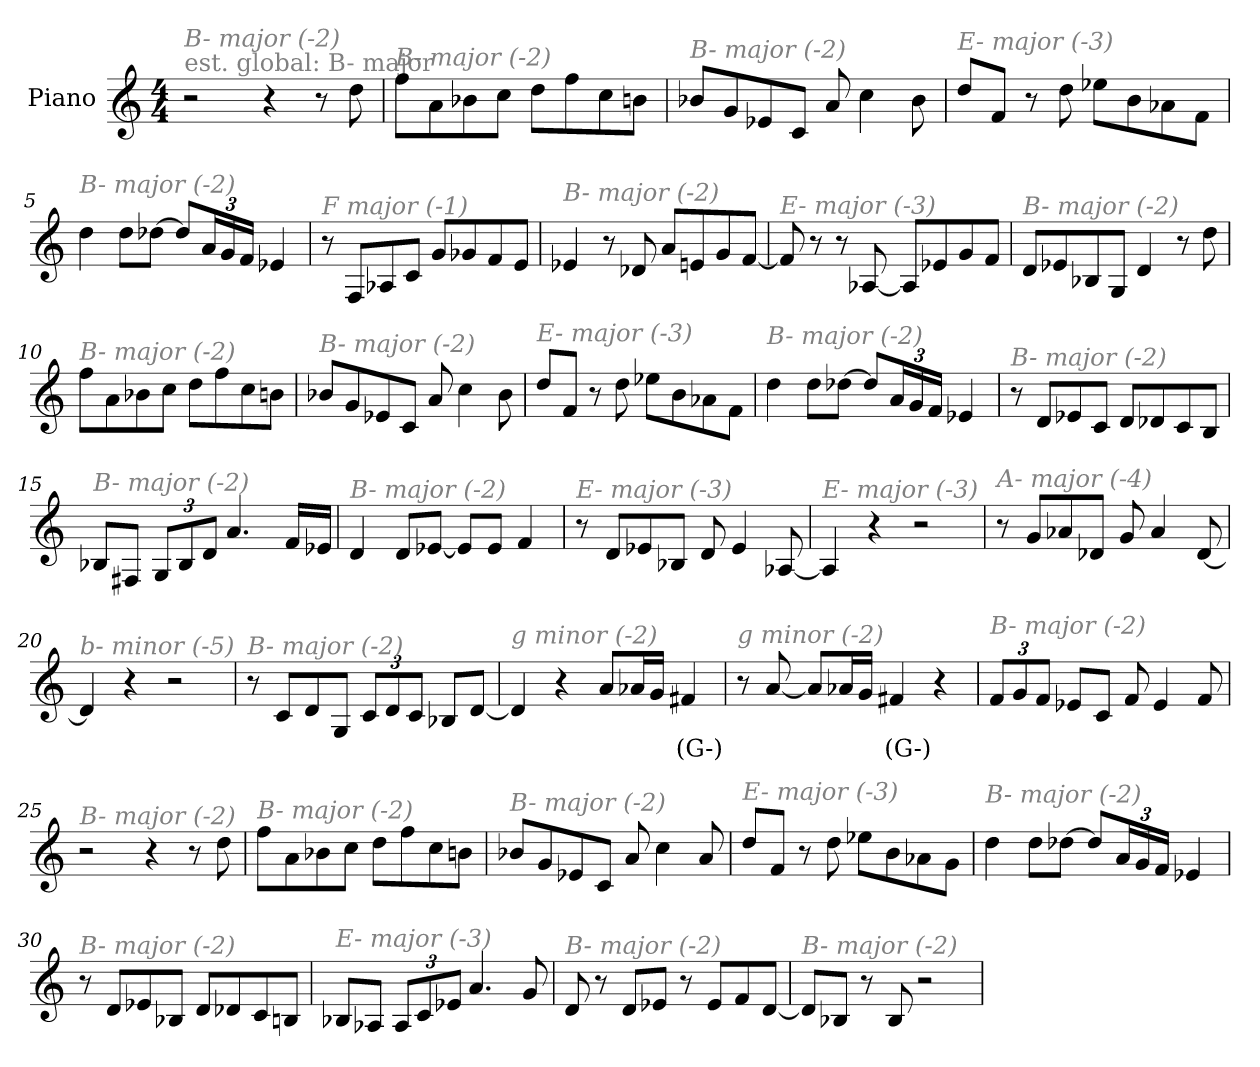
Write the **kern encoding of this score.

**kern	**text
*part1	*part1
*staff1	*staff1
*I"Piano	*
*I'Pno	*
*clefG2	*
*k[]	*
*M4/4	*
*MM326	*
=1	=1
!LO:TX:a:color=#808080:t=est. global&colon; B- major	!
!LO:TX:i:color=#808080:t=B- major (-2)	!
2r	.
4r	.
8r	.
8dd\	.
=2	=2
!LO:TX:i:color=#808080:t=B- major (-2)	!
8ff\L	.
8a\	.
8b-X\	.
8cc\J	.
8dd\L	.
8ff\	.
8cc\	.
8bn\J	.
=3	=3
!LO:TX:i:color=#808080:t=B- major (-2)	!
8b-X/L	.
8g/	.
8e-X/	.
8c/J	.
8a/	.
4cc\	.
8b-\	.
=4	=4
!LO:TX:i:color=#808080:t=E- major (-3)	!
8dd/L	.
8f/J	.
8r	.
8dd\	.
8ee-X\L	.
8b\	.
8a-X\	.
8f\J	.
!!LO:LB:g=z
=5	=5
!LO:TX:i:color=#808080:t=B- major (-2)	!
4dd\	.
8dd\L	.
[8dd-X\J	.
8dd-/L]	.
*Xbrackettup	*
24a/L	.
24g/	.
24f/JJ	.
4e-X/	.
=6	=6
!LO:TX:i:color=#808080:t=F major (-1)	!
8r	.
8F/L	.
8A-X/	.
8c/J	.
8g/L	.
8g-X/	.
8f/	.
8e/J	.
=7	=7
!LO:TX:i:color=#808080:t=B- major (-2)	!
4e-X/	.
8r	.
8d-X/	.
8a/L	.
8en/	.
8g/	.
[8f/J	.
=8	=8
!LO:TX:i:color=#808080:t=E- major (-3)	!
8f/]	.
8r	.
8r	.
[8A-X/	.
8A-/L]	.
8e-X/	.
8g/	.
8f/J	.
!!LO:LB:g=z
=9	=9
!LO:TX:i:color=#808080:t=B- major (-2)	!
8d/L	.
8e-X/	.
8B-X/	.
8G/J	.
4d/	.
8r	.
8dd\	.
=10	=10
!LO:TX:i:color=#808080:t=B- major (-2)	!
8ff\L	.
8a\	.
8b-X\	.
8cc\J	.
8dd\L	.
8ff\	.
8cc\	.
8bn\J	.
=11	=11
!LO:TX:i:color=#808080:t=B- major (-2)	!
8b-X/L	.
8g/	.
8e-X/	.
8c/J	.
8a/	.
4cc\	.
8b-\	.
=12	=12
!LO:TX:i:color=#808080:t=E- major (-3)	!
8dd/L	.
8f/J	.
8r	.
8dd\	.
8ee-X\L	.
8b\	.
8a-X\	.
8f\J	.
!!LO:LB:g=z
=13	=13
!LO:TX:i:color=#808080:t=B- major (-2)	!
4dd\	.
8dd\L	.
[8dd-X\J	.
8dd-/L]	.
24a/L	.
24g/	.
24f/JJ	.
4e-X/	.
=14	=14
!LO:TX:i:color=#808080:t=B- major (-2)	!
8r	.
8d/L	.
8e-X/	.
8c/J	.
8d/L	.
8d-X/	.
8c/	.
8B/J	.
=15	=15
!LO:TX:i:color=#808080:t=B- major (-2)	!
8B-X/L	.
8F#X/J	.
12G/L	.
12B-/	.
12d/J	.
4.a/	.
16f/LL	.
16e-X/JJ	.
=16	=16
!LO:TX:i:color=#808080:t=B- major (-2)	!
4d/	.
8d/L	.
[8e-X/J	.
8e-/L]	.
8e-/J	.
4f/	.
!!LO:LB:g=z
=17	=17
!LO:TX:i:color=#808080:t=E- major (-3)	!
8r	.
8d/L	.
8e-X/	.
8B-X/J	.
8d/	.
4e-/	.
[8A-X/	.
=18	=18
!LO:TX:i:color=#808080:t=E- major (-3)	!
4A-/]	.
4r	.
2r	.
=19	=19
!LO:TX:i:color=#808080:t=A- major (-4)	!
8r	.
8g/L	.
8a-X/	.
8d-X/J	.
8g/	.
4a-/	.
[8d-/	.
=20	=20
!LO:TX:i:color=#808080:t=b- minor (-5)	!
4d-/]	.
4r	.
2r	.
=21	=21
!LO:TX:i:color=#808080:t=B- major (-2)	!
8r	.
8c/L	.
8d/	.
8G/J	.
12c/L	.
12d/	.
12c/J	.
8B-X/L	.
[8d/J	.
!!LO:LB:g=z
=22	=22
!LO:TX:i:color=#808080:t=g minor (-2)	!
4d/]	.
4r	.
8a/L	.
16a-X/L	.
16g/JJ	.
4f#Xi/	(G-)
=23	=23
!LO:TX:i:color=#808080:t=g minor (-2)	!
8r	.
[8a/	.
8a/L]	.
16a-X/L	.
16g/JJ	.
4f#Xi/	(G-)
4r	.
=24	=24
!LO:TX:i:color=#808080:t=B- major (-2)	!
12f/L	.
12g/	.
12f/J	.
8e-X/L	.
8c/J	.
8f/	.
4e-/	.
8f/	.
=25	=25
!LO:TX:i:color=#808080:t=B- major (-2)	!
2r	.
4r	.
8r	.
8dd\	.
!!LO:LB:g=z
=26	=26
!LO:TX:i:color=#808080:t=B- major (-2)	!
8ff\L	.
8a\	.
8b-X\	.
8cc\J	.
8dd\L	.
8ff\	.
8cc\	.
8bn\J	.
=27	=27
!LO:TX:i:color=#808080:t=B- major (-2)	!
8b-X/L	.
8g/	.
8e-X/	.
8c/J	.
8a/	.
4cc\	.
8a/	.
=28	=28
!LO:TX:i:color=#808080:t=E- major (-3)	!
8dd/L	.
8f/J	.
8r	.
8dd\	.
8ee-X\L	.
8b\	.
8a-X\	.
8g\J	.
=29	=29
!LO:TX:i:color=#808080:t=B- major (-2)	!
4dd\	.
8dd\L	.
[8dd-X\J	.
8dd-/L]	.
24a/L	.
24g/	.
24f/JJ	.
4e-X/	.
!!LO:LB:g=z
=30	=30
!LO:TX:i:color=#808080:t=B- major (-2)	!
8r	.
8d/L	.
8e-X/	.
8B-X/J	.
8d/L	.
8d-X/	.
8c/	.
8Bn/J	.
=31	=31
!LO:TX:i:color=#808080:t=E- major (-3)	!
8B-X/L	.
8A-X/J	.
12A-/L	.
12c/	.
12e-X/J	.
4.a/	.
8g/	.
=32	=32
!LO:TX:i:color=#808080:t=B- major (-2)	!
8d/	.
8r	.
8d/L	.
8e-X/J	.
8r	.
8e-/L	.
8f/	.
[8d/J	.
=33	=33
!LO:TX:i:color=#808080:t=B- major (-2)	!
8d/L]	.
8B-X/J	.
8r	.
8B-/	.
2r	.
=	=
*-	*-
